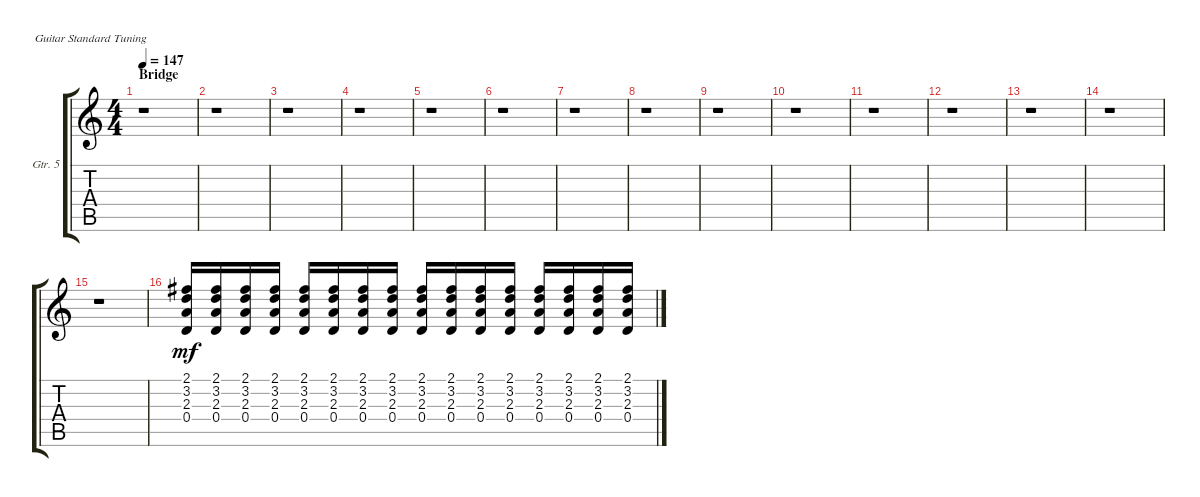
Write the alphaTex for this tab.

\defaultSystemsLayout 4
\bracketExtendMode groupsimilarinstruments
\firstSystemTrackNameOrientation horizontal
\otherSystemsTrackNameOrientation horizontal
\track ("Guitar 5" "Gtr. 5") {instrument acousticguitarsteel}
\staff {score tabs}
\tuning (E4 B3 G3 D3 A2 E2)
\ts (4 4)
\section ("" "Bridge")
\tempo 147
\clef g2
\ks c
r.1{dy mf} |
r.1 |
r.1 |
r.1 |
r.1 |
r.1 |
r.1 |
r.1 |
r.1 |
r.1 |
r.1 |
r.1 |
r.1 |
r.1 |
r.1 |
(2.1 3.2 2.3 0.4).16 (2.1 3.2 2.3 0.4).16 (2.1 3.2 2.3 0.4).16 (2.1 3.2 2.3 0.4).16 (2.1 3.2 2.3 0.4).16 (2.1 3.2 2.3 0.4).16 (2.1 3.2 2.3 0.4).16 (2.1 3.2 2.3 0.4).16 (2.1 3.2 2.3 0.4).16 (2.1 3.2 2.3 0.4).16 (2.1 3.2 2.3 0.4).16 (2.1 3.2 2.3 0.4).16 (2.1 3.2 2.3 0.4).16 (2.1 3.2 2.3 0.4).16 (2.1 3.2 2.3 0.4).16 (2.1 3.2 2.3 0.4).16
